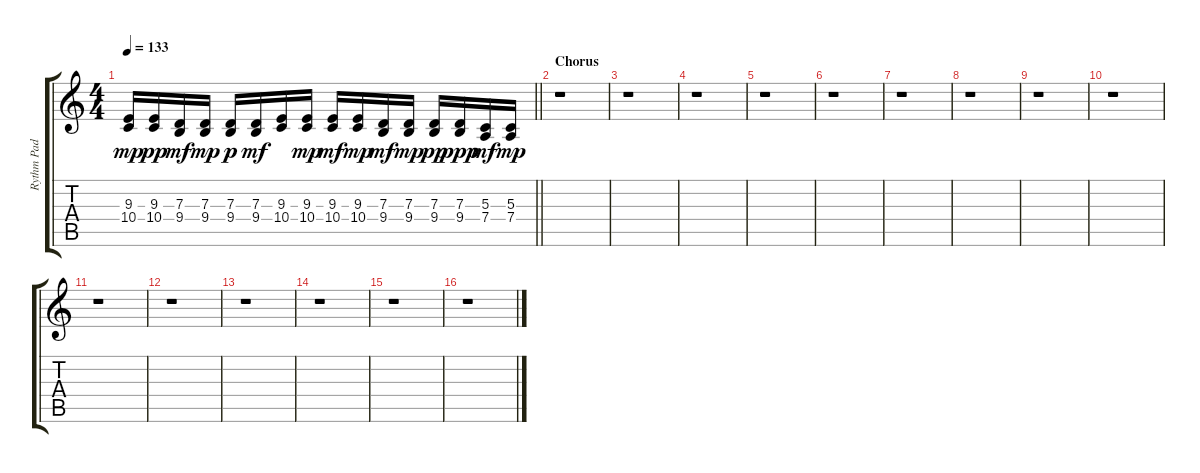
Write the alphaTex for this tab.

\track ("Rythm Pad 2" "Rythm Pad ") {instrument woodblock}
\staff {score tabs}
\tuning (E4 B3 G3 D3 A2 E2) {hide}
\ts (4 4)
\tempo 133
\clef g2
\barLineRight lightlight
\ks c
(9.3 10.4).16{dy mp} (9.3 10.4).16{dy pp} (7.3 9.4).16{dy mf} (7.3 9.4).16{dy mp} (7.3 9.4).16{dy p} (7.3 9.4).16{dy mf} (9.3 10.4).16 (9.3 10.4).16{dy mp} (9.3 10.4).16{dy mf} (9.3 10.4).16{dy mp} (7.3 9.4).16{dy mf} (7.3 9.4).16{dy mp} (7.3 9.4).16{dy pp} (7.3 9.4).16{dy ppp} (5.3 7.4).16{dy mf} (5.3 7.4).16{dy mp} |
\section ("" "Chorus")
r.1 |
r.1 |
r.1 |
r.1 |
r.1 |
r.1 |
r.1 |
r.1 |
r.1 |
r.1 |
r.1 |
r.1 |
r.1 |
r.1 |
r.1
